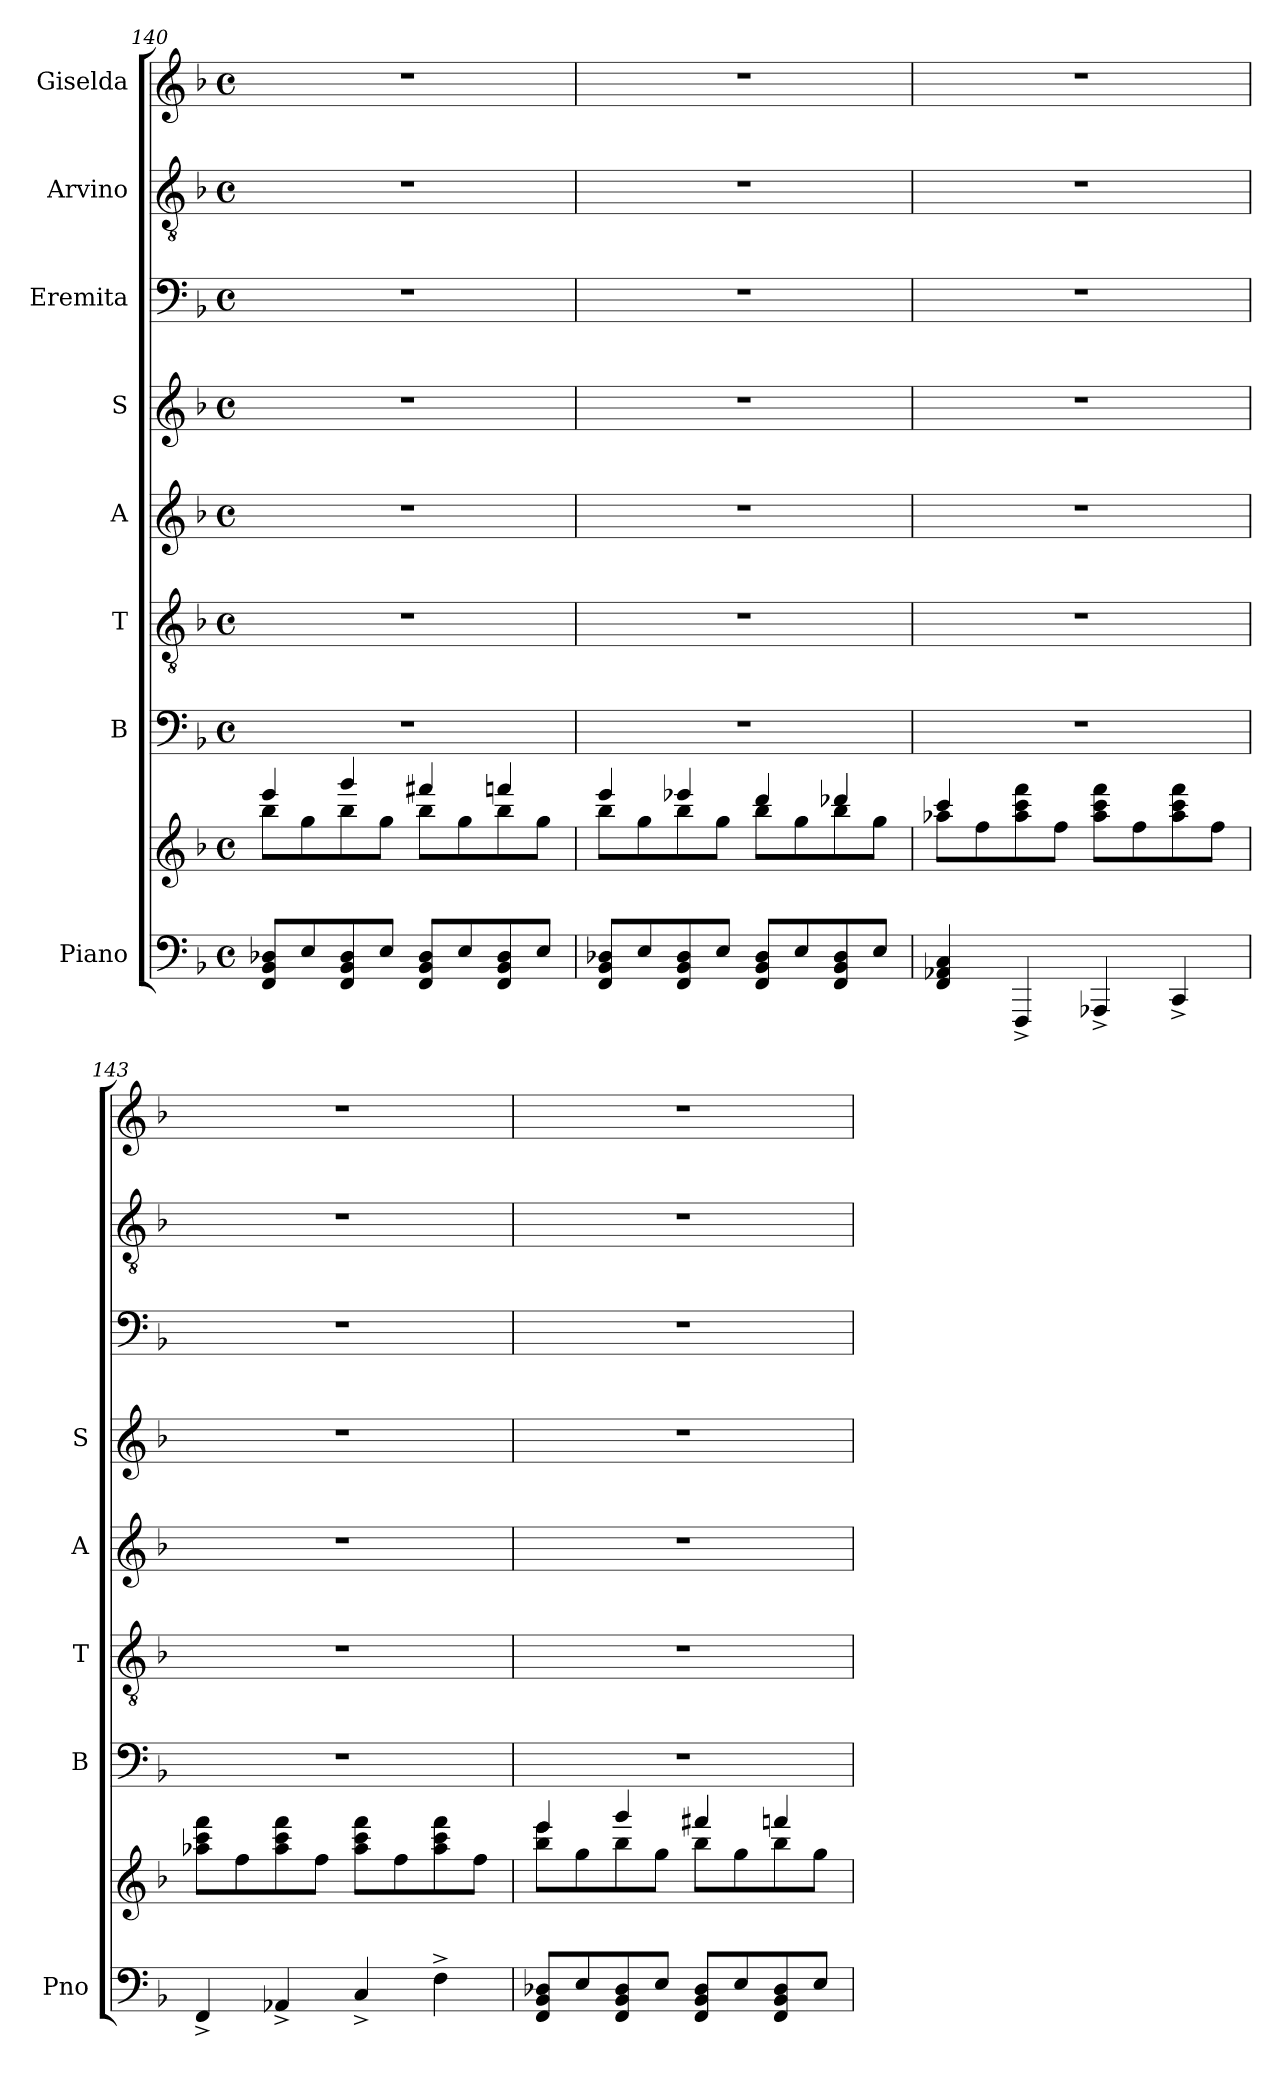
**kern	**kern	**kern	**kern	**kern	**kern	**kern	**kern	**kern
*part8	*part8	*part7	*part6	*part5	*part4	*part3	*part2	*part1
*staff9	*staff8	*staff7	*staff6	*staff5	*staff4	*staff3	*staff2	*staff1
*I"Piano	*	*I"B	*I"T	*I"A	*I"S	*I"Eremita	*I"Arvino	*I"Giselda
*I'Pno	*	*I'B	*I'T	*I'A	*I'S	*	*	*
*clefF4	*clefG2	*clefF4	*clefGv2	*clefG2	*clefG2	*clefF4	*clefGv2	*clefG2
*k[b-]	*k[b-]	*k[b-]	*k[b-]	*k[b-]	*k[b-]	*k[b-]	*k[b-]	*k[b-]
*M4/4	*M4/4	*M4/4	*M4/4	*M4/4	*M4/4	*M4/4	*M4/4	*M4/4
*met(c)	*met(c)	*met(c)	*met(c)	*met(c)	*met(c)	*met(c)	*met(c)	*met(c)
=140	=140	=140	=140	=140	=140	=140	=140	=140
*	*^	*	*	*	*	*	*	*
8FF/ 8BB-/ 8D-X/L	4eee/	8bb-\L	1r	1r	1r	1r	1r	1r	1r
8E/	.	8gg\	.	.	.	.	.	.	.
8FF/ 8BB-/ 8D-/	4ggg/	8bb-\	.	.	.	.	.	.	.
8E/J	.	8gg\J	.	.	.	.	.	.	.
8FF/ 8BB-/ 8D-/L	4fff#X/	8bb-\L	.	.	.	.	.	.	.
8E/	.	8gg\	.	.	.	.	.	.	.
8FF/ 8BB-/ 8D-/	4fffn/	8bb-\	.	.	.	.	.	.	.
8E/J	.	8gg\J	.	.	.	.	.	.	.
=141	=141	=141	=141	=141	=141	=141	=141	=141	=141
8FF/ 8BB-/ 8D-X/L	4eee/	8bb-\L	1r	1r	1r	1r	1r	1r	1r
8E/	.	8gg\	.	.	.	.	.	.	.
8FF/ 8BB-/ 8D-/	4eee-X/	8bb-\	.	.	.	.	.	.	.
8E/J	.	8gg\J	.	.	.	.	.	.	.
8FF/ 8BB-/ 8D-/L	4ddd/	8bb-\L	.	.	.	.	.	.	.
8E/	.	8gg\	.	.	.	.	.	.	.
8FF/ 8BB-/ 8D-/	4ddd-X/	8bb-\	.	.	.	.	.	.	.
8E/J	.	8gg\J	.	.	.	.	.	.	.
=142	=142	=142	=142	=142	=142	=142	=142	=142	=142
4FF/ 4AA-X/ 4C/	4ccc/	8aa-X\L	1r	1r	1r	1r	1r	1r	1r
.	.	8ff\	.	.	.	.	.	.	.
4FFF^/	2.rffyy	8aa-\ 8ccc\ 8fff\	.	.	.	.	.	.	.
.	.	8ff\J	.	.	.	.	.	.	.
4AAA-X^/	.	8aa-\ 8ccc\ 8fff\L	.	.	.	.	.	.	.
.	.	8ff\	.	.	.	.	.	.	.
4CC^/	.	8aa-\ 8ccc\ 8fff\	.	.	.	.	.	.	.
.	.	8ff\J	.	.	.	.	.	.	.
*	*v	*v	*	*	*	*	*	*	*
!!LO:LB:g=z
=143	=143	=143	=143	=143	=143	=143	=143	=143
4FF^/	8aa-X\ 8ccc\ 8fff\L	1r	1r	1r	1r	1r	1r	1r
.	8ff\	.	.	.	.	.	.	.
4AA-X^/	8aa-\ 8ccc\ 8fff\	.	.	.	.	.	.	.
.	8ff\J	.	.	.	.	.	.	.
4C^/	8aa-\ 8ccc\ 8fff\L	.	.	.	.	.	.	.
.	8ff\	.	.	.	.	.	.	.
4F^\	8aa-\ 8ccc\ 8fff\	.	.	.	.	.	.	.
.	8ff\J	.	.	.	.	.	.	.
=144	=144	=144	=144	=144	=144	=144	=144	=144
*	*^	*	*	*	*	*	*	*
8FF/ 8BB-/ 8D-X/L	4eee/	8bb-\ 8eee\L	1r	1r	1r	1r	1r	1r	1r
8E/	.	8gg\	.	.	.	.	.	.	.
8FF/ 8BB-/ 8D-/	4ggg/	8bb-\	.	.	.	.	.	.	.
8E/J	.	8gg\J	.	.	.	.	.	.	.
8FF/ 8BB-/ 8D-/L	4fff#X/	8bb-\L	.	.	.	.	.	.	.
8E/	.	8gg\	.	.	.	.	.	.	.
8FF/ 8BB-/ 8D-/	4fffn/	8bb-\	.	.	.	.	.	.	.
8E/J	.	8gg\J	.	.	.	.	.	.	.
*	*v	*v	*	*	*	*	*	*	*
=	=	=	=	=	=	=	=	=
*-	*-	*-	*-	*-	*-	*-	*-	*-
